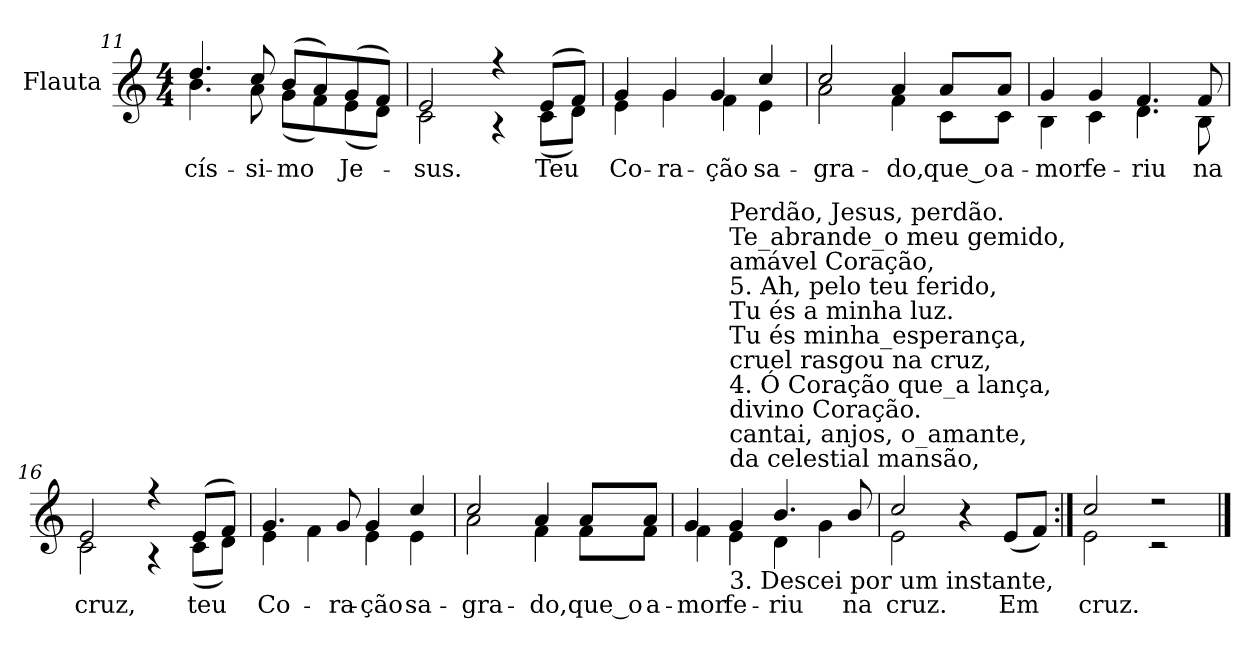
**kern	**text
*part1	*part1
*staff1	*staff1
*I"Flauta	*
*I'Fl.	*
*clefG2	*
*k[]	*
*C:	*
*M4/4	*
=11	=11
!	!LO:LY:b:color=#000000
*^	*
4.ddi/	4.bi\	-cís-
!	!	!LO:LY:b:color=#000000
8cci/	8ai\	-si-
!	!	!LO:LY:b:color=#000000
(8bi/L	(8gi\L	-mo
8ai/)	8fi\)	.
!	!	!LO:LY:b:color=#000000
(8gi/	(8ei\	Je-
8fi/J)	8di\J)	.
=12	=12	=12
!	!	!LO:LY:b:color=#000000
2ei/	2ci\	-sus.
4r	4r	.
!	!	!LO:LY:b:color=#000000
(8ei/L	(8ci\L	Teu
8fi/J)	8di\J)	.
=13	=13	=13
!	!	!LO:LY:b:color=#000000
4gi/	4ei\	Co-
!	!	!LO:LY:b:color=#000000
4gi/	4gi\	-ra-
!	!	!LO:LY:b:color=#000000
4gi/	4fi\	-ção
!	!	!LO:LY:b:color=#000000
4cci/	4ei\	sa-
=14	=14	=14
!	!	!LO:LY:b:color=#000000
2cci/	2ai\	-gra-
!	!	!LO:LY:b:color=#000000
4ai/	4fi\	-do,
!	!	!LO:LY:b:color=#000000
8ai/L	8ci\L	que_o
!	!	!LO:LY:b:color=#000000
8ai/J	8ci\J	a-
!!LO:LB:g=z	!!
=15	=15	=15
!	!	!LO:LY:b:color=#000000
4gi/	4Bi\	-mor
!	!	!LO:LY:b:color=#000000
4gi/	4ci\	fe-
!	!	!LO:LY:b:color=#000000
4.fi/	4.di\	-riu
!	!	!LO:LY:b:color=#000000
8fi/	8Bi\	na
=16	=16	=16
!	!	!LO:LY:b:color=#000000
2ei/	2ci\	cruz,
4r	4r	.
!	!	!LO:LY:b:color=#000000
(8ei/L	(8ci\L	teu
8fi/J)	8di\J)	.
=17	=17	=17
!	!	!LO:LY:b:color=#000000
4.gi/	4ei\	Co-
.	4fi\	.
!	!	!LO:LY:b:color=#000000
8gi/	.	-ra-
!	!	!LO:LY:b:color=#000000
4gi/	4ei\	-ção
!	!	!LO:LY:b:color=#000000
4cci/	4ei\	sa-
!!LO:LB:g=z	!!
=18	=18	=18
!	!	!LO:LY:b:color=#000000
2cci/	2ai\	-gra-
!	!	!LO:LY:b:color=#000000
4ai/	4fi\	-do,
!	!	!LO:LY:b:color=#000000
8ai/L	8fi\L	que_o
!	!	!LO:LY:b:color=#000000
8ai/J	8fi\J	a-
=19	=19	=19
!	!	!LO:LY:b:color=#000000
4gi/	4fi\	-mor
!LO:TX:b:t=3.  Descei por um instante,	!	!
!LO:TX:t=da celestial mansão,	!	!
!LO:TX:t=cantai, anjos, o_amante,	!	!
!LO:TX:t=divino Coração.	!	!
!LO:TX:t=4.  Ó Coração que_a lança,	!	!
!LO:TX:t=cruel rasgou na cruz,	!	!
!LO:TX:t=Tu és minha_esperança,	!	!
!LO:TX:t=Tu és a minha luz.	!	!
!LO:TX:t=5.  Ah, pelo teu ferido,	!	!
!LO:TX:t=amável Coração,	!	!
!LO:TX:t=Te_abrande_o meu gemido,	!	!
!LO:TX:t=Perdão, Jesus, perdão.	!	!
!	!	!LO:LY:b:color=#000000
4gi/	4ei\	fe-
!	!	!LO:LY:b:color=#000000
4.bi/	4di\	-riu
.	4gi\	.
!	!	!LO:LY:b:color=#000000
8bi/	.	na
=20	=20	=20
!	!	!LO:LY:b:color=#000000
2cci/	2ei\	cruz.
4r	4ryy	.
!	!	!LO:LY:b:color=#000000
(8ei/L	4ryy	Em
8fi/J)	.	.
=21:|!	=21:|!	=21:|!
!	!	!LO:LY:b:color=#000000
2cci/	2ei\	cruz.
2r	2r	.
*v	*v	*
==	==
*-	*-
